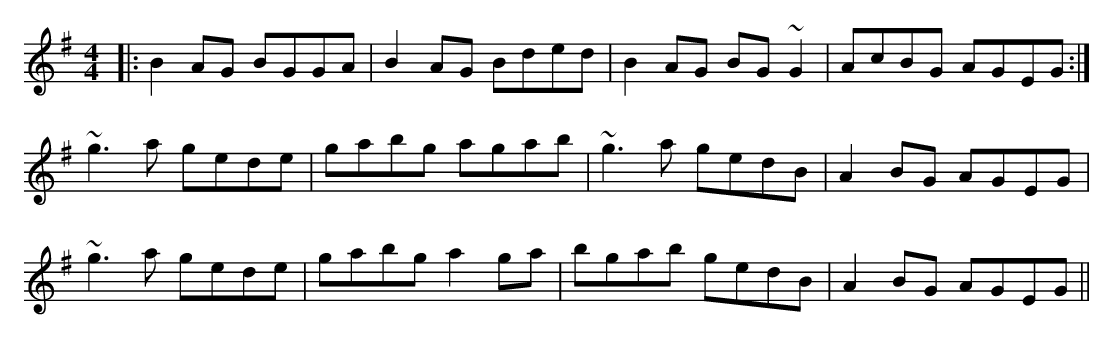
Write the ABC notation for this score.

X:1
M:4/4
K:G
|:B2 AG BGGA|B2 AG Bded|B2 AG BG ~G2|AcBG AGEG:|
~g3 a gede|gabg agab|~g3 a gedB|A2 BG AGEG|
~g3 a gede|gabg a2 ga|bgab gedB|A2 BG AGEG||
